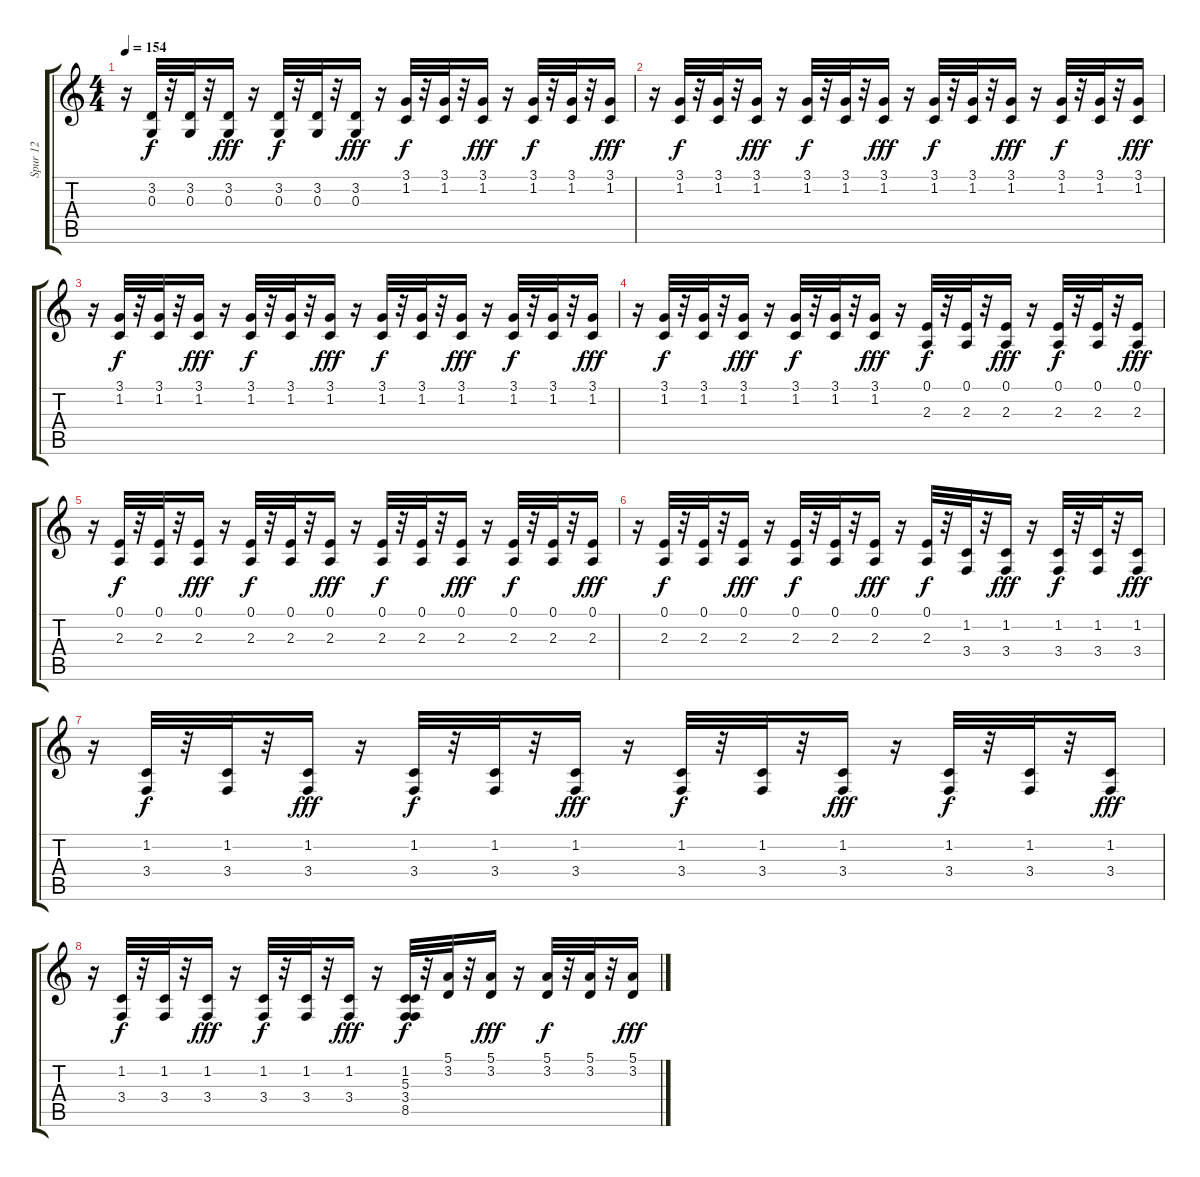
\track ("Spur 12" "Spur 12") {instrument lead2sawtooth}
\staff {score tabs}
\tuning (E4 B3 G3 D3 A2 E2) {hide}
\ts (4 4)
\tempo 154
\clef g2
\ks c
r.16{dy fff} (3.2 0.3).32{dy f} r.32 (3.2 0.3).32 r.32 (3.2 0.3).16{dy fff} r.16 (3.2 0.3).32{dy f} r.32 (3.2 0.3).32 r.32 (3.2 0.3).16{dy fff} r.16 (3.1 1.2).32{dy f} r.32 (3.1 1.2).32 r.32 (3.1 1.2).16{dy fff} r.16 (3.1 1.2).32{dy f} r.32 (3.1 1.2).32 r.32 (3.1 1.2).16{dy fff} |
r.16 (3.1 1.2).32{dy f} r.32 (3.1 1.2).32 r.32 (3.1 1.2).16{dy fff} r.16 (3.1 1.2).32{dy f} r.32 (3.1 1.2).32 r.32 (3.1 1.2).16{dy fff} r.16 (3.1 1.2).32{dy f} r.32 (3.1 1.2).32 r.32 (3.1 1.2).16{dy fff} r.16 (3.1 1.2).32{dy f} r.32 (3.1 1.2).32 r.32 (3.1 1.2).16{dy fff} |
r.16 (3.1 1.2).32{dy f} r.32 (3.1 1.2).32 r.32 (3.1 1.2).16{dy fff} r.16 (3.1 1.2).32{dy f} r.32 (3.1 1.2).32 r.32 (3.1 1.2).16{dy fff} r.16 (3.1 1.2).32{dy f} r.32 (3.1 1.2).32 r.32 (3.1 1.2).16{dy fff} r.16 (3.1 1.2).32{dy f} r.32 (3.1 1.2).32 r.32 (3.1 1.2).16{dy fff} |
r.16 (3.1 1.2).32{dy f} r.32 (3.1 1.2).32 r.32 (3.1 1.2).16{dy fff} r.16 (3.1 1.2).32{dy f} r.32 (3.1 1.2).32 r.32 (3.1 1.2).16{dy fff} r.16 (0.1 2.3).32{dy f} r.32 (0.1 2.3).32 r.32 (0.1 2.3).16{dy fff} r.16 (0.1 2.3).32{dy f} r.32 (0.1 2.3).32 r.32 (0.1 2.3).16{dy fff} |
r.16 (0.1 2.3).32{dy f} r.32 (0.1 2.3).32 r.32 (0.1 2.3).16{dy fff} r.16 (0.1 2.3).32{dy f} r.32 (0.1 2.3).32 r.32 (0.1 2.3).16{dy fff} r.16 (0.1 2.3).32{dy f} r.32 (0.1 2.3).32 r.32 (0.1 2.3).16{dy fff} r.16 (0.1 2.3).32{dy f} r.32 (0.1 2.3).32 r.32 (0.1 2.3).16{dy fff} |
r.16 (0.1 2.3).32{dy f} r.32 (0.1 2.3).32 r.32 (0.1 2.3).16{dy fff} r.16 (0.1 2.3).32{dy f} r.32 (0.1 2.3).32 r.32 (0.1 2.3).16{dy fff} r.16 (0.1 2.3).32{dy f} r.32 (1.2 3.4).32 r.32 (1.2 3.4).16{dy fff} r.16 (1.2 3.4).32{dy f} r.32 (1.2 3.4).32 r.32 (1.2 3.4).16{dy fff} |
r.16 (1.2 3.4).32{dy f} r.32 (1.2 3.4).32 r.32 (1.2 3.4).16{dy fff} r.16 (1.2 3.4).32{dy f} r.32 (1.2 3.4).32 r.32 (1.2 3.4).16{dy fff} r.16 (1.2 3.4).32{dy f} r.32 (1.2 3.4).32 r.32 (1.2 3.4).16{dy fff} r.16 (1.2 3.4).32{dy f} r.32 (1.2 3.4).32 r.32 (1.2 3.4).16{dy fff} |
r.16 (1.2 3.4).32{dy f} r.32 (1.2 3.4).32 r.32 (1.2 3.4).16{dy fff} r.16 (1.2 3.4).32{dy f} r.32 (1.2 3.4).32 r.32 (1.2 3.4).16{dy fff} r.16 (1.2 5.3 3.4 8.5).32{dy f} r.32 (5.1 3.2).32 r.32 (5.1 3.2).16{dy fff} r.16 (5.1 3.2).32{dy f} r.32 (5.1 3.2).32 r.32 (5.1 3.2).16{dy fff}
